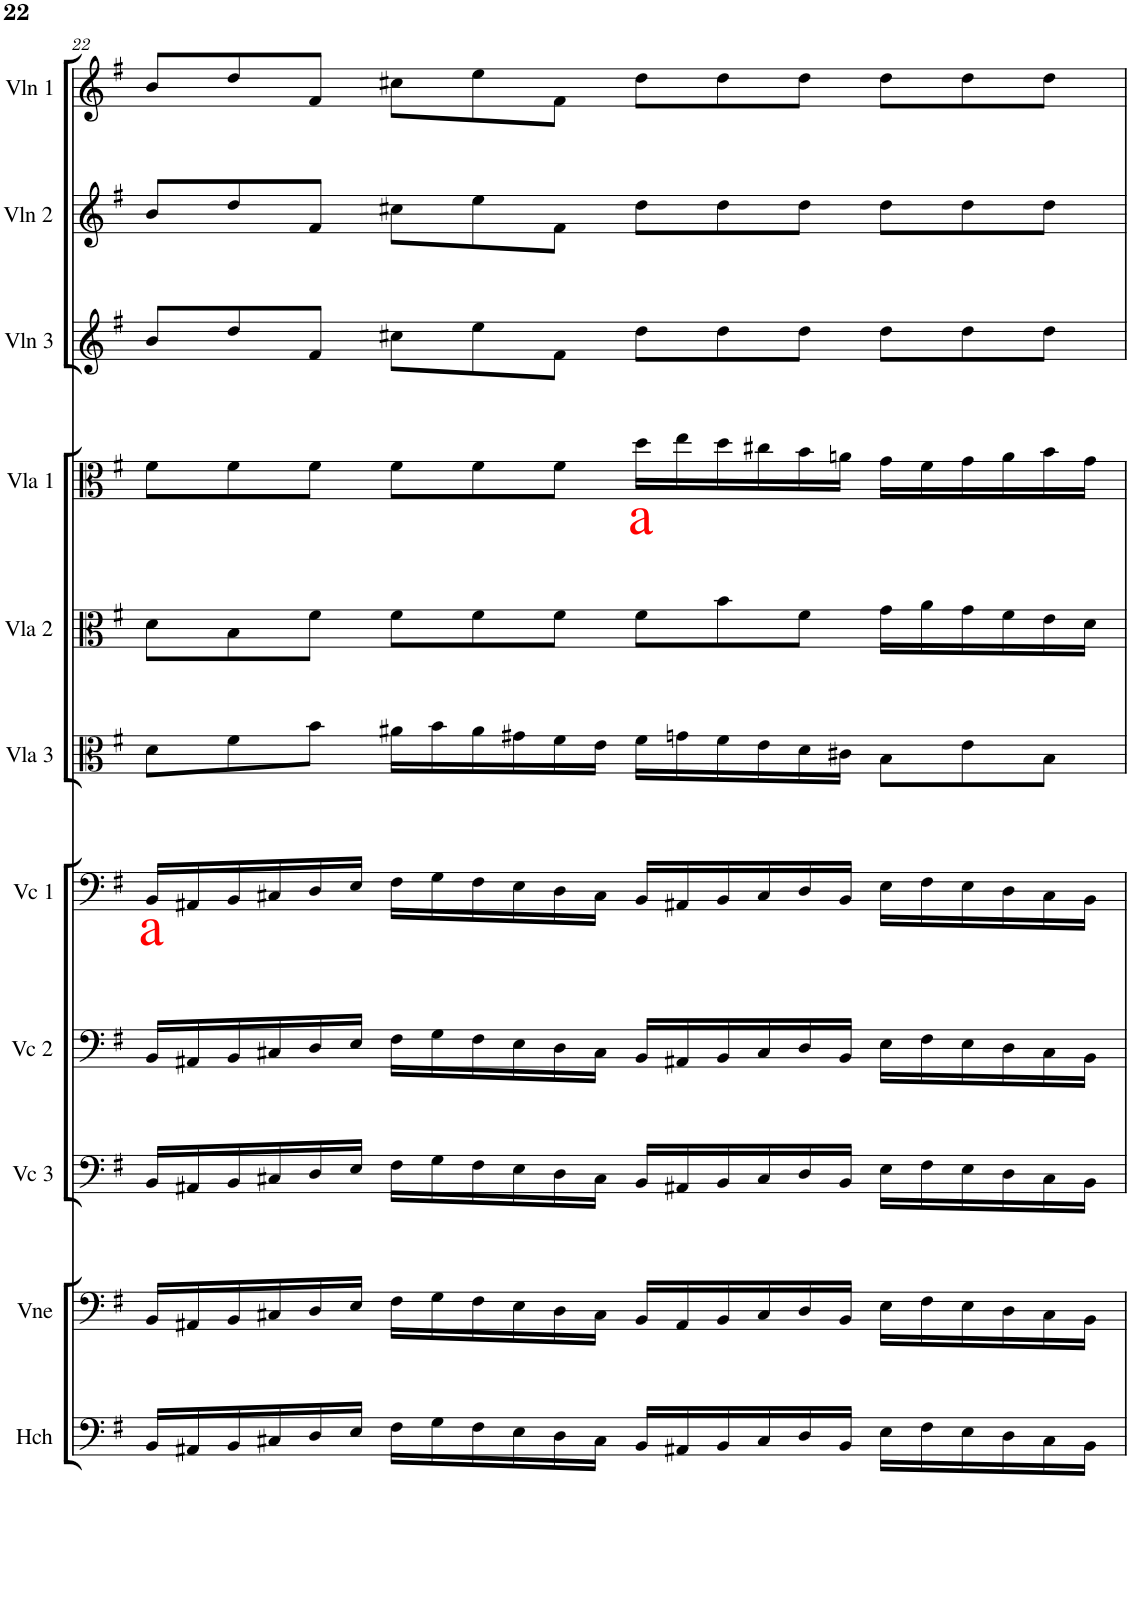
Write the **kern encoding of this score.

**kern	**kern	**kern	**kern	**kern	**text	**kern	**kern	**kern	**text	**kern	**kern	**kern
*part11	*part10	*part9	*part8	*part7	*part7	*part6	*part5	*part4	*part4	*part3	*part2	*part1
*staff11	*staff10	*staff9	*staff8	*staff7	*staff7	*staff6	*staff5	*staff4	*staff4	*staff3	*staff2	*staff1
*I"Harpsichord	*I"Violone	*I"Violoncello 3	*I"Violoncello 2	*I"Violoncello 1	*	*I"Viola 3	*I"Viola 2	*I"Viola 1	*	*I"Violin 3	*I"Violin 2	*I"Violin 1
*I'Hch	*I'Vne	*I'Vc 3	*I'Vc 2	*I'Vc 1	*	*I'Vla 3	*I'Vla 2	*I'Vla 1	*	*I'Vln 3	*I'Vln 2	*I'Vln 1
!!LO:PB:g=z
*clefF4	*clefF4	*clefF4	*clefF4	*clefF4	*	*clefC3	*clefC3	*clefC3	*	*clefG2	*clefG2	*clefG2
*	*Trd7c12	*	*	*	*	*	*	*	*	*	*	*
*k[f#]	*k[f#]	*k[f#]	*k[f#]	*k[f#]	*	*k[f#]	*k[f#]	*k[f#]	*	*k[f#]	*k[f#]	*k[f#]
*M12/8	*M12/8	*M12/8	*M12/8	*M12/8	*	*M12/8	*M12/8	*M12/8	*	*M12/8	*M12/8	*M12/8
=22	=22	=22	=22	=22	=22	=22	=22	=22	=22	=22	=22	=22
!	!	!	!	!	!LO:LY:b:color=#FF0000	!	!	!	!	!	!	!
16BB/LL	16BB/LL	16BB/LL	16BB/LL	16BB/LL	a	8d\L	8d\L	8f#\L	.	8b/L	8b/L	8b/L
16AA#X/	16AA#X/	16AA#X/	16AA#X/	16AA#X/	.	.	.	.	.	.	.	.
16BB/	16BB/	16BB/	16BB/	16BB/	.	8f#\	8B\	8f#\	.	8dd/	8dd/	8dd/
16C#X/	16C#X/	16C#X/	16C#X/	16C#X/	.	.	.	.	.	.	.	.
16D/	16D/	16D/	16D/	16D/	.	8b\J	8f#\J	8f#\J	.	8f#/J	8f#/J	8f#/J
16E/JJ	16E/JJ	16E/JJ	16E/JJ	16E/JJ	.	.	.	.	.	.	.	.
16F#\LL	16F#\LL	16F#\LL	16F#\LL	16F#\LL	.	16a#X\LL	8f#\L	8f#\L	.	8cc#X\L	8cc#X\L	8cc#X\L
16G\	16G\	16G\	16G\	16G\	.	16b\	.	.	.	.	.	.
16F#\	16F#\	16F#\	16F#\	16F#\	.	16a#\	8f#\	8f#\	.	8ee\	8ee\	8ee\
16E\	16E\	16E\	16E\	16E\	.	16g#X\	.	.	.	.	.	.
16D\	16D\	16D\	16D\	16D\	.	16f#\	8f#\J	8f#\J	.	8f#\J	8f#\J	8f#\J
16C#\JJ	16C#\JJ	16C#\JJ	16C#\JJ	16C#\JJ	.	16e\JJ	.	.	.	.	.	.
!	!	!	!	!	!	!	!	!	!LO:LY:b:color=#FF0000	!	!	!
16BB/LL	16BB/LL	16BB/LL	16BB/LL	16BB/LL	.	16f#\LL	8f#\L	16dd\LL	a	8dd\L	8dd\L	8dd\L
16AA#X/	16AA#/	16AA#X/	16AA#X/	16AA#X/	.	16gn\	.	16ee\	.	.	.	.
16BB/	16BB/	16BB/	16BB/	16BB/	.	16f#\	8b\	16dd\	.	8dd\	8dd\	8dd\
16C#/	16C#/	16C#/	16C#/	16C#/	.	16e\	.	16cc#X\	.	.	.	.
16D/	16D/	16D/	16D/	16D/	.	16d\	8f#\J	16b\	.	8dd\J	8dd\J	8dd\J
16BB/JJ	16BB/JJ	16BB/JJ	16BB/JJ	16BB/JJ	.	16c#X\JJ	.	16an\JJ	.	.	.	.
16E\LL	16E\LL	16E\LL	16E\LL	16E\LL	.	8B\L	16g\LL	16g\LL	.	8dd\L	8dd\L	8dd\L
16F#\	16F#\	16F#\	16F#\	16F#\	.	.	16a\	16f#\	.	.	.	.
16E\	16E\	16E\	16E\	16E\	.	8e\	16g\	16g\	.	8dd\	8dd\	8dd\
16D\	16D\	16D\	16D\	16D\	.	.	16f#\	16a\	.	.	.	.
16C#\	16C#\	16C#\	16C#\	16C#\	.	8B\J	16e\	16b\	.	8dd\J	8dd\J	8dd\J
16BB\JJ	16BB\JJ	16BB\JJ	16BB\JJ	16BB\JJ	.	.	16d\JJ	16g\JJ	.	.	.	.
=	=	=	=	=	=	=	=	=	=	=	=	=
*-	*-	*-	*-	*-	*-	*-	*-	*-	*-	*-	*-	*-
